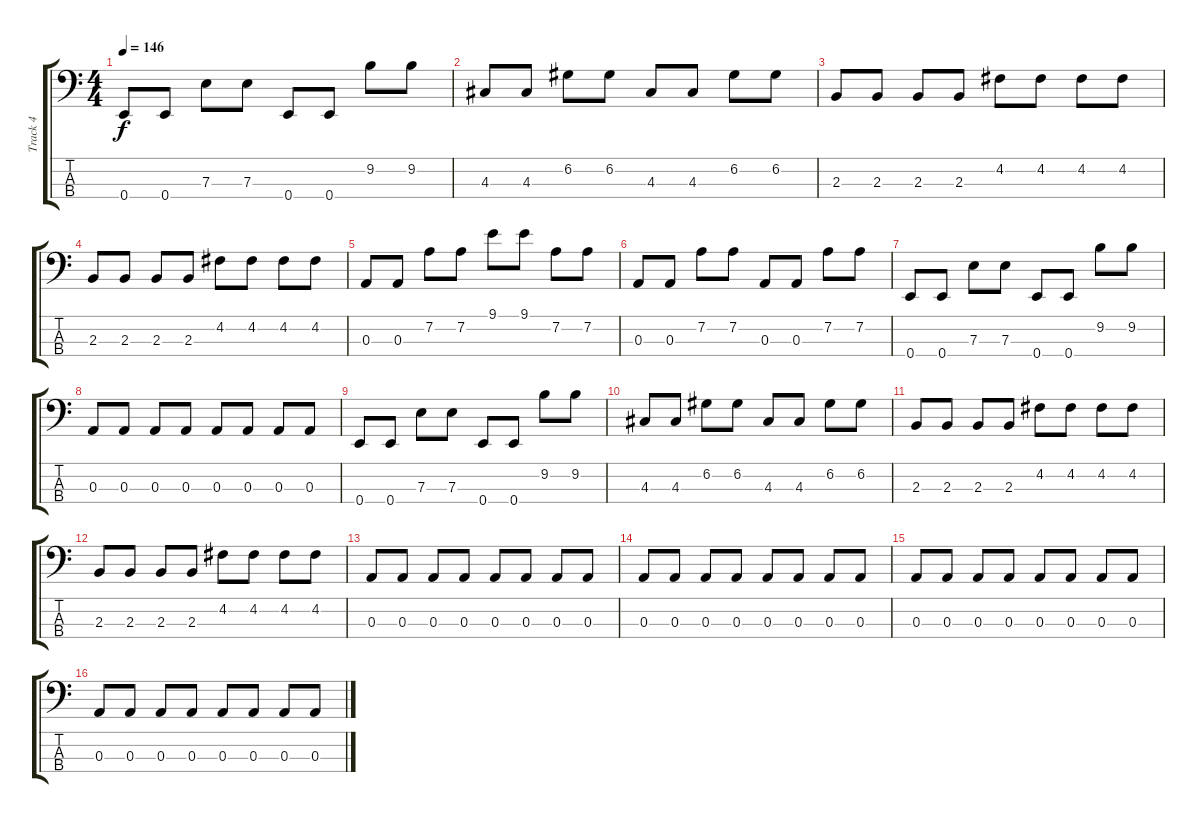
\track ("Track 4" "Track 4") {instrument electricbasspick}
\staff {score tabs}
\tuning (G2 D2 A1 E1) {hide}
\ts (4 4)
\tempo 146
\clef f4
\ks c
0.4.8{dy f} 0.4.8 7.3.8 7.3.8 0.4.8 0.4.8 9.2.8 9.2.8 |
4.3.8 4.3.8 6.2.8 6.2.8 4.3.8 4.3.8 6.2.8 6.2.8 |
2.3.8 2.3.8 2.3.8 2.3.8 4.2.8 4.2.8 4.2.8 4.2.8 |
2.3.8 2.3.8 2.3.8 2.3.8 4.2.8 4.2.8 4.2.8 4.2.8 |
0.3.8 0.3.8 7.2.8 7.2.8 9.1.8 9.1.8 7.2.8 7.2.8 |
0.3.8 0.3.8 7.2.8 7.2.8 0.3.8 0.3.8 7.2.8 7.2.8 |
0.4.8 0.4.8 7.3.8 7.3.8 0.4.8 0.4.8 9.2.8 9.2.8 |
0.3.8 0.3.8 0.3.8 0.3.8 0.3.8 0.3.8 0.3.8 0.3.8 |
0.4.8 0.4.8 7.3.8 7.3.8 0.4.8 0.4.8 9.2.8 9.2.8 |
4.3.8 4.3.8 6.2.8 6.2.8 4.3.8 4.3.8 6.2.8 6.2.8 |
2.3.8 2.3.8 2.3.8 2.3.8 4.2.8 4.2.8 4.2.8 4.2.8 |
2.3.8 2.3.8 2.3.8 2.3.8 4.2.8 4.2.8 4.2.8 4.2.8 |
0.3.8 0.3.8 0.3.8 0.3.8 0.3.8 0.3.8 0.3.8 0.3.8 |
0.3.8 0.3.8 0.3.8 0.3.8 0.3.8 0.3.8 0.3.8 0.3.8 |
0.3.8 0.3.8 0.3.8 0.3.8 0.3.8 0.3.8 0.3.8 0.3.8 |
0.3.8 0.3.8 0.3.8 0.3.8 0.3.8 0.3.8 0.3.8 0.3.8
